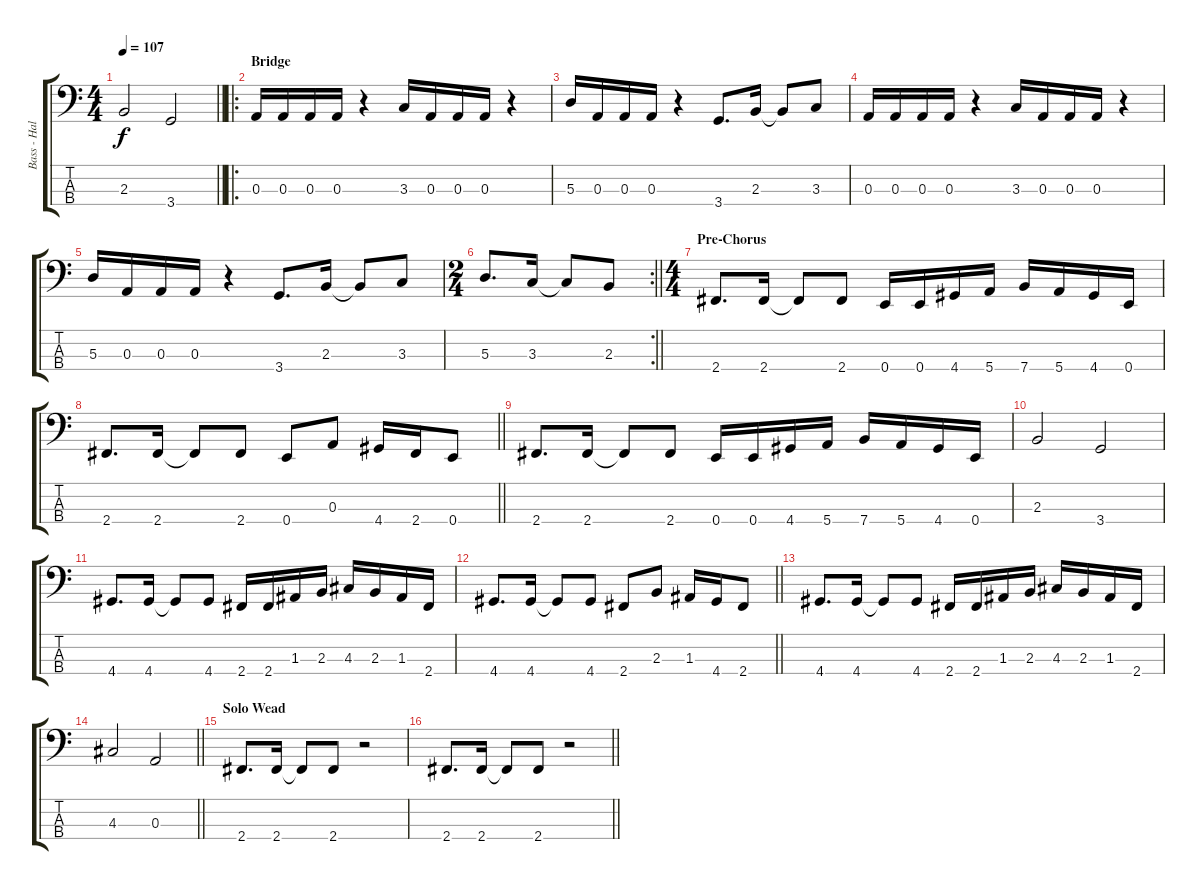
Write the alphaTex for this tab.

\track ("Bass - Hal Patino" "Bass - Hal") {instrument electricbasspick}
\staff {score tabs}
\tuning (G2 D2 A1 E1) {hide}
\ts (4 4)
\tempo 107
\clef f4
\barLineRight lightlight
\ks c
2.3.2{dy f} 3.4.2 |
\ro
\section ("" "Bridge")
0.3.16 0.3.16 0.3.16 0.3.16 r.4 3.3.16 0.3.16 0.3.16 0.3.16 r.4 |
5.3.16 0.3.16 0.3.16 0.3.16 r.4 3.4.8{d} 2.3.16 2.3{t}.8 3.3.8 |
0.3.16 0.3.16 0.3.16 0.3.16 r.4 3.3.16 0.3.16 0.3.16 0.3.16 r.4 |
5.3.16 0.3.16 0.3.16 0.3.16 r.4 3.4.8{d} 2.3.16 2.3{t}.8 3.3.8 |
\rc 2
\ts (2 4)
\barLineRight lightlight
5.3.8{d} 3.3.16 3.3{t}.8 2.3.8 |
\ts (4 4)
\section ("" "Pre-Chorus")
2.4.8{d} 2.4.16 2.4{t}.8 2.4.8 0.4.16 0.4.16 4.4.16 5.4.16 7.4.16 5.4.16 4.4.16 0.4.16 |
\barLineRight lightlight
2.4.8{d} 2.4.16 2.4{t}.8 2.4.8 0.4.8 0.3.8 4.4.16 2.4.16 0.4.8 |
2.4.8{d} 2.4.16 2.4{t}.8 2.4.8 0.4.16 0.4.16 4.4.16 5.4.16 7.4.16 5.4.16 4.4.16 0.4.16 |
2.3.2 3.4.2 |
4.4.8{d} 4.4.16 4.4{t}.8 4.4.8 2.4.16 2.4.16 1.3.16 2.3.16 4.3.16 2.3.16 1.3.16 2.4.16 |
\barLineRight lightlight
4.4.8{d} 4.4.16 4.4{t}.8 4.4.8 2.4.8 2.3.8 1.3.16 4.4.16 2.4.8 |
4.4.8{d} 4.4.16 4.4{t}.8 4.4.8 2.4.16 2.4.16 1.3.16 2.3.16 4.3.16 2.3.16 1.3.16 2.4.16 |
\barLineRight lightlight
4.3.2 0.3.2 |
\section ("" "Solo Wead")
2.4.8{d} 2.4.16 2.4{t}.8 2.4.8 r.2 |
\barLineRight lightlight
2.4.8{d} 2.4.16 2.4{t}.8 2.4.8 r.2
